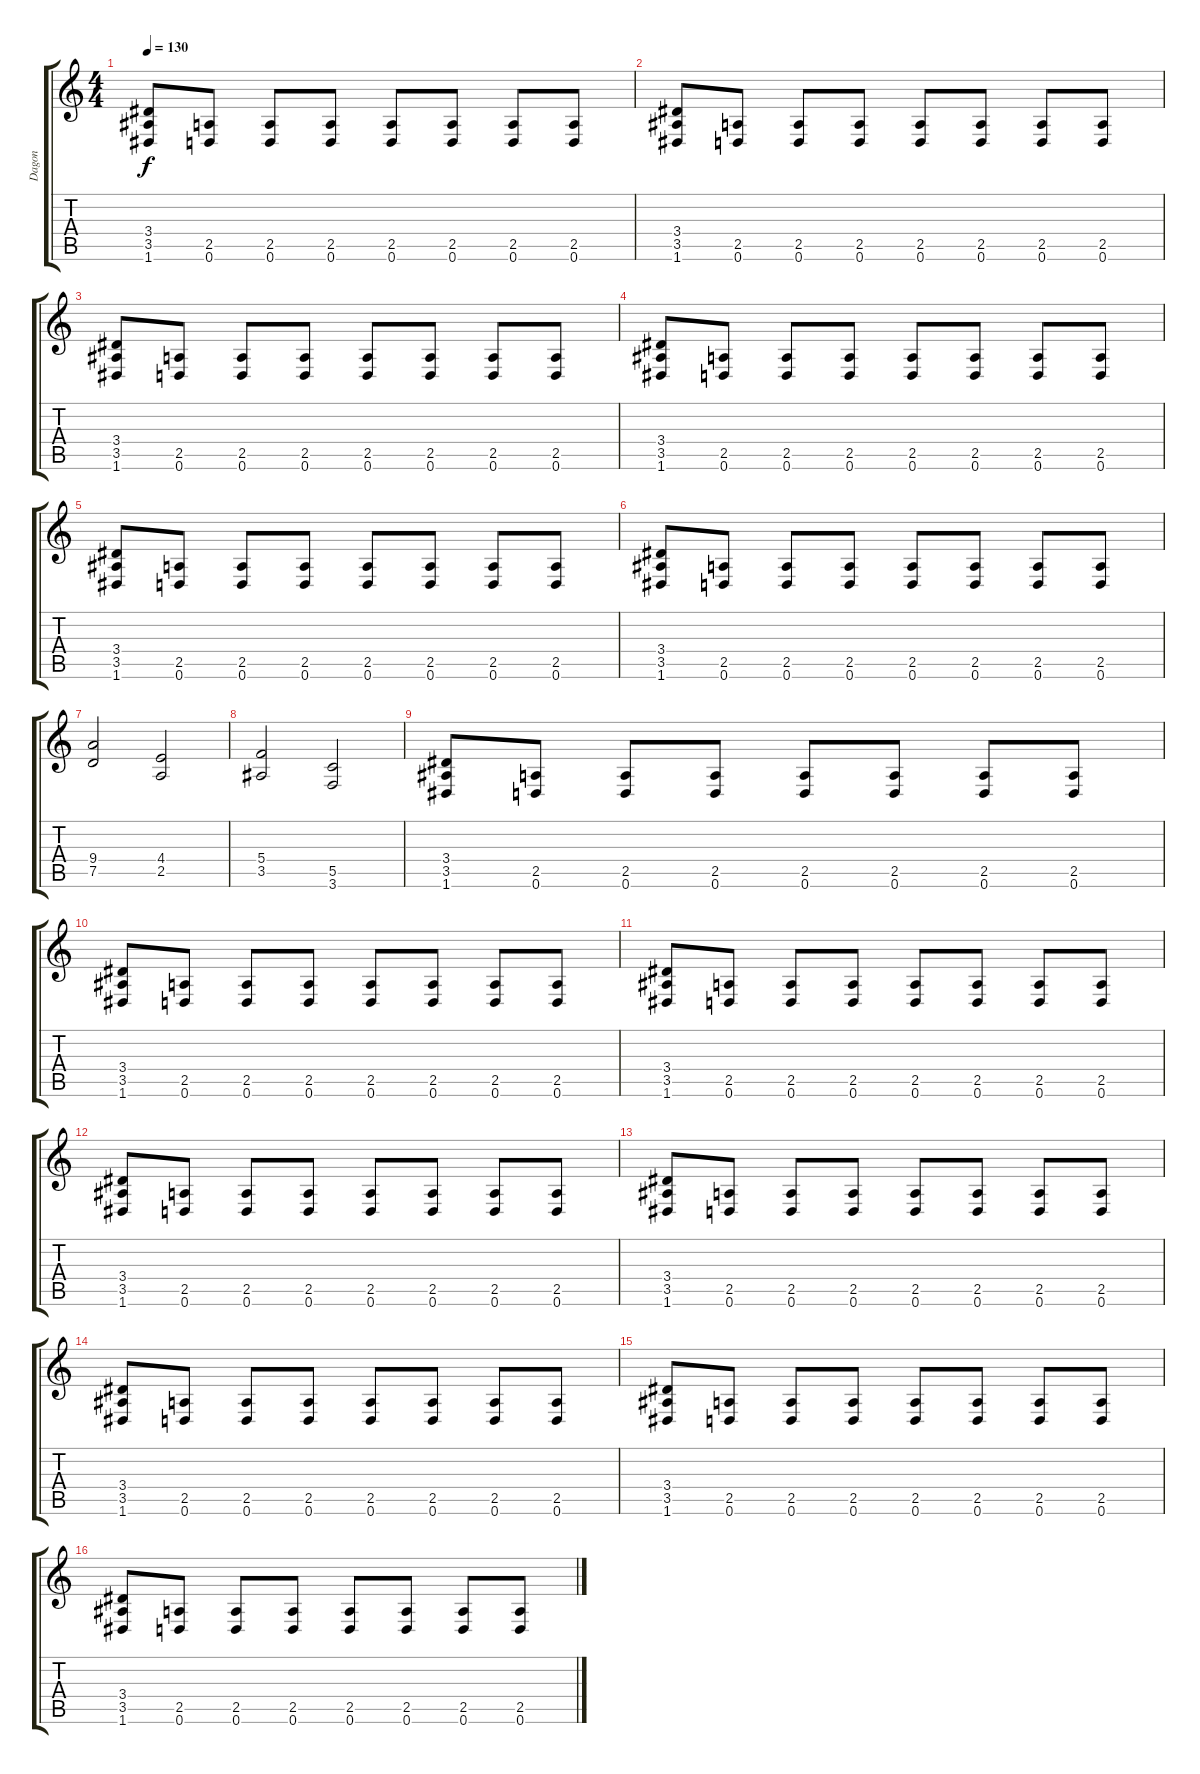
\track ("Dagon" "Dagon") {instrument distortionguitar}
\staff {score tabs}
\tuning (D4 A3 F3 C3 G2 D2) {hide}
\ts (4 4)
\tempo 130
\clef g2
\ks c
(3.4 3.5 1.6).8{dy f} (2.5 0.6).8 (2.5 0.6).8 (2.5 0.6).8 (2.5 0.6).8 (2.5 0.6).8 (2.5 0.6).8 (2.5 0.6).8 |
(3.4 3.5 1.6).8 (2.5 0.6).8 (2.5 0.6).8 (2.5 0.6).8 (2.5 0.6).8 (2.5 0.6).8 (2.5 0.6).8 (2.5 0.6).8 |
(3.4 3.5 1.6).8 (2.5 0.6).8 (2.5 0.6).8 (2.5 0.6).8 (2.5 0.6).8 (2.5 0.6).8 (2.5 0.6).8 (2.5 0.6).8 |
(3.4 3.5 1.6).8 (2.5 0.6).8 (2.5 0.6).8 (2.5 0.6).8 (2.5 0.6).8 (2.5 0.6).8 (2.5 0.6).8 (2.5 0.6).8 |
(3.4 3.5 1.6).8 (2.5 0.6).8 (2.5 0.6).8 (2.5 0.6).8 (2.5 0.6).8 (2.5 0.6).8 (2.5 0.6).8 (2.5 0.6).8 |
(3.4 3.5 1.6).8 (2.5 0.6).8 (2.5 0.6).8 (2.5 0.6).8 (2.5 0.6).8 (2.5 0.6).8 (2.5 0.6).8 (2.5 0.6).8 |
(9.4 7.5).2 (4.4 2.5).2 |
(5.4 3.5).2 (5.5 3.6).2 |
(3.4 3.5 1.6).8 (2.5 0.6).8 (2.5 0.6).8 (2.5 0.6).8 (2.5 0.6).8 (2.5 0.6).8 (2.5 0.6).8 (2.5 0.6).8 |
(3.4 3.5 1.6).8 (2.5 0.6).8 (2.5 0.6).8 (2.5 0.6).8 (2.5 0.6).8 (2.5 0.6).8 (2.5 0.6).8 (2.5 0.6).8 |
(3.4 3.5 1.6).8 (2.5 0.6).8 (2.5 0.6).8 (2.5 0.6).8 (2.5 0.6).8 (2.5 0.6).8 (2.5 0.6).8 (2.5 0.6).8 |
(3.4 3.5 1.6).8 (2.5 0.6).8 (2.5 0.6).8 (2.5 0.6).8 (2.5 0.6).8 (2.5 0.6).8 (2.5 0.6).8 (2.5 0.6).8 |
(3.4 3.5 1.6).8 (2.5 0.6).8 (2.5 0.6).8 (2.5 0.6).8 (2.5 0.6).8 (2.5 0.6).8 (2.5 0.6).8 (2.5 0.6).8 |
(3.4 3.5 1.6).8 (2.5 0.6).8 (2.5 0.6).8 (2.5 0.6).8 (2.5 0.6).8 (2.5 0.6).8 (2.5 0.6).8 (2.5 0.6).8 |
(3.4 3.5 1.6).8 (2.5 0.6).8 (2.5 0.6).8 (2.5 0.6).8 (2.5 0.6).8 (2.5 0.6).8 (2.5 0.6).8 (2.5 0.6).8 |
(3.4 3.5 1.6).8 (2.5 0.6).8 (2.5 0.6).8 (2.5 0.6).8 (2.5 0.6).8 (2.5 0.6).8 (2.5 0.6).8 (2.5 0.6).8
